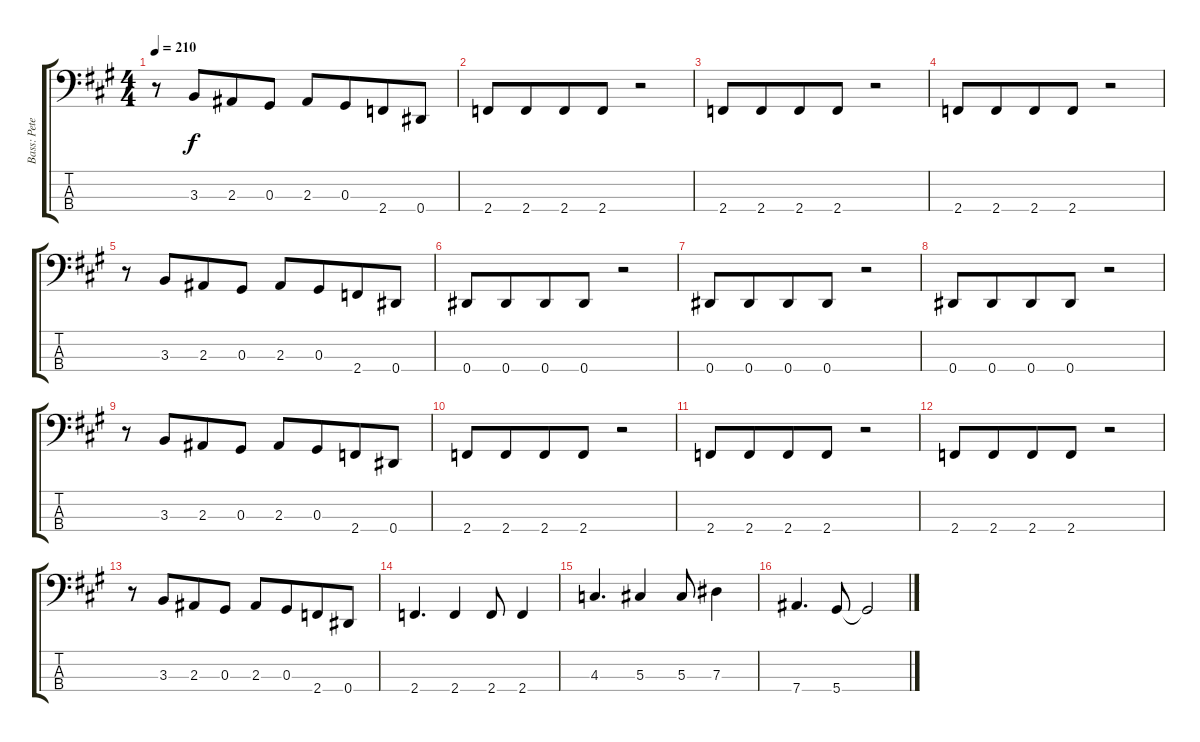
\track ("Bass: Peter" "Bass: Pete") {instrument electricbassfinger}
\staff {score tabs}
\tuning (Gb2 Db2 Ab1 Eb1) {hide}
\ts (4 4)
\tempo 210
\clef f4
\ks a
r.8{dy f} 3.3.8{beam merge} 2.3.8 0.3.8 2.3.8 0.3.8{beam merge} 2.4.8 0.4.8 |
2.4.8 2.4.8{beam merge} 2.4.8 2.4.8 r.2 |
2.4.8 2.4.8{beam merge} 2.4.8 2.4.8 r.2 |
2.4.8 2.4.8{beam merge} 2.4.8 2.4.8 r.2 |
r.8 3.3.8{beam merge} 2.3.8 0.3.8 2.3.8 0.3.8{beam merge} 2.4.8 0.4.8 |
0.4.8 0.4.8{beam merge} 0.4.8 0.4.8 r.2 |
0.4.8 0.4.8{beam merge} 0.4.8 0.4.8 r.2 |
0.4.8 0.4.8{beam merge} 0.4.8 0.4.8 r.2 |
r.8 3.3.8{beam merge} 2.3.8 0.3.8 2.3.8 0.3.8{beam merge} 2.4.8 0.4.8 |
2.4.8 2.4.8{beam merge} 2.4.8 2.4.8 r.2 |
2.4.8 2.4.8{beam merge} 2.4.8 2.4.8 r.2 |
2.4.8 2.4.8{beam merge} 2.4.8 2.4.8 r.2 |
r.8 3.3.8{beam merge} 2.3.8 0.3.8 2.3.8 0.3.8{beam merge} 2.4.8 0.4.8 |
2.4.4{d} 2.4.4 2.4.8 2.4.4 |
4.3.4{d} 5.3.4 5.3.8 7.3.4 |
7.4.4{d} 5.4.8 5.4{t}.2
